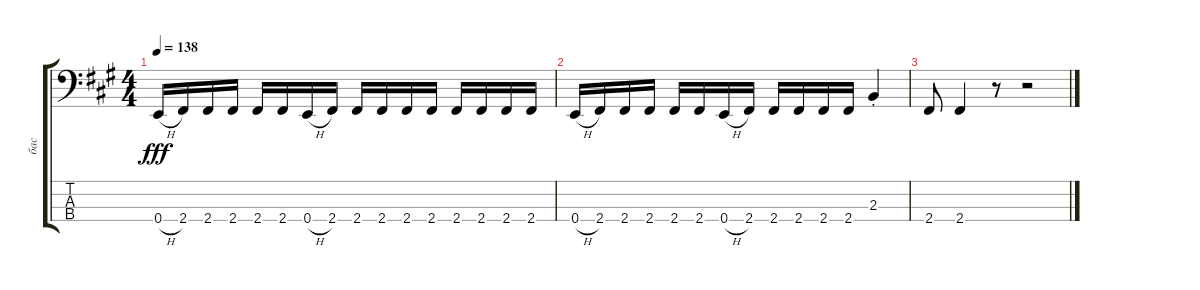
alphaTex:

\track ("бас" "бас") {instrument electricbassfinger}
\staff {score tabs}
\tuning (G2 D2 A1 E1) {hide}
\ts (4 4)
\tempo 138
\clef f4
\ks f#minor
0.4{h}.16{dy fff} 2.4.16 2.4.16 2.4.16 2.4.16 2.4.16 0.4{h}.16 2.4.16 2.4.16 2.4.16 2.4.16 2.4.16 2.4.16 2.4.16 2.4.16 2.4.16 |
0.4{h}.16 2.4.16 2.4.16 2.4.16 2.4.16 2.4.16 0.4{h}.16 2.4.16 2.4.16 2.4.16 2.4.16 2.4.16 2.3{st}.4 |
2.4.8 2.4.4 r.8 r.2
